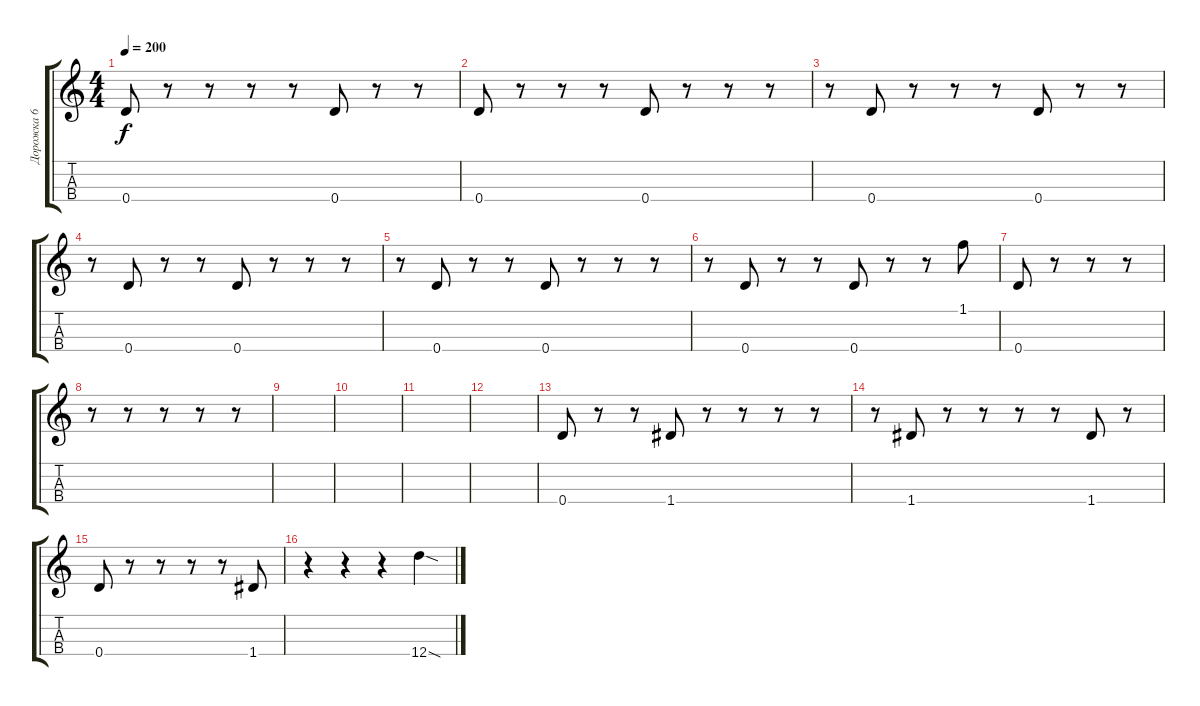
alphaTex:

\track ("Дорожка 6" "Дорожка 6") {instrument synthbass1}
\staff {score tabs}
\tuning (E4 B3 G3 D3) {hide}
\ts (4 4)
\tempo 200
\clef g2
\ks c
0.4.8{dy f} r.8 r.8 r.8 r.8 0.4.8 r.8 r.8 |
0.4.8 r.8 r.8 r.8 0.4.8 r.8 r.8 r.8 |
r.8 0.4.8 r.8 r.8 r.8 0.4.8 r.8 r.8 |
r.8 0.4.8 r.8 r.8 0.4.8 r.8 r.8 r.8 |
r.8 0.4.8 r.8 r.8 0.4.8 r.8 r.8 r.8 |
r.8 0.4.8 r.8 r.8 0.4.8 r.8 r.8 1.1.8 |
0.4.8 r.8 r.8 r.8 |
r.8 r.8 r.8 r.8 r.8 |
|
|
|
|
0.4.8 r.8 r.8 1.4.8 r.8 r.8 r.8 r.8 |
r.8 1.4.8 r.8 r.8 r.8 r.8 1.4.8 r.8 |
0.4.8 r.8 r.8 r.8 r.8 1.4.8 |
r.4 r.4 r.4 12.4{sod}.4
